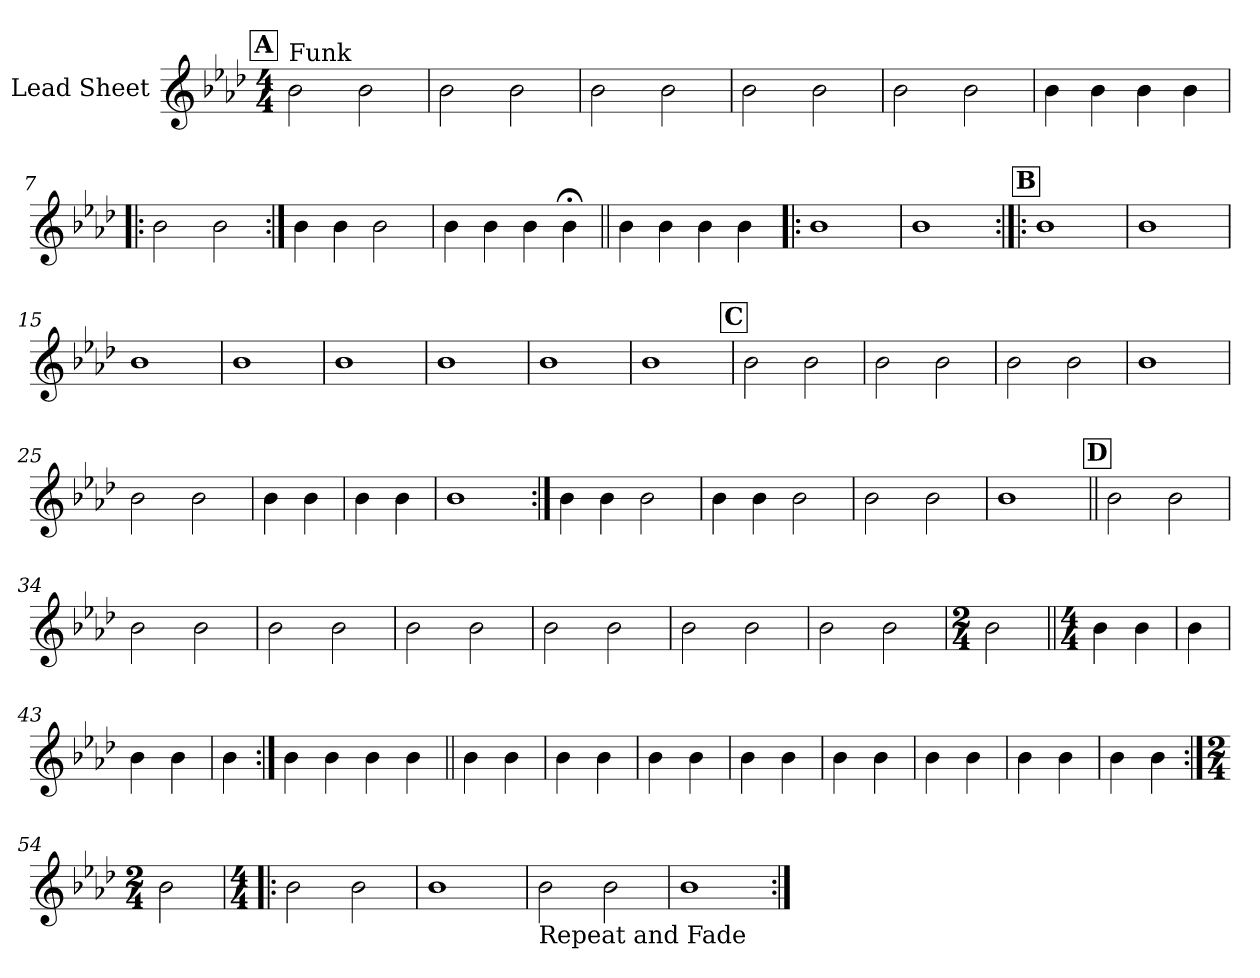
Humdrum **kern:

**kern
*part1
*staff1
*I"Lead Sheet
*clefG2
*k[b-e-a-d-]
*A-:
*M4/4
*MM112
!!LO:REH:place=s1:a:fs=14:t=A
=1
!LO:TX:a:t=Funk
2b-\
2b-\
=2
2b-\
2b-\
=3
2b-\
2b-\
=4
2b-\
2b-\
!!LO:LB:g=z
=5
2b-\
2b-\
=6
4b-\
4b-\
4b-\
4b-\
=7!|:
2b-\
2b-\
!!LO:LB:g=z
=8:|!
4b-\
4b-\
2b-\
=9
4b-\
4b-\
4b-\
4b-;<\
!!LO:LB:g=z
=10||
4b-\
4b-\
4b-\
4b-\
=11!|:
1b-
=12
1b-
!!LO:REH:place=s1:a:fs=14:t=B
=13:|!|:
1b-
=14
1b-
=15
1b-
=16
1b-
!!LO:LB:g=z
=17
1b-
=18
1b-
=19
1b-
=20
1b-
!!LO:REH:place=s1:a:fs=14:t=C
=21
2b-\
2b-\
=22
2b-\
2b-\
!!LO:LB:g=z
=23
2b-\
2b-\
=24
1b-
=25
2b-\
2b-\
=26
4b-\
4b-\
=27
4b-\
4b-\
=28
1b-
!!LO:LB:g=z
=29:|!
4b-\
4b-\
2b-\
=30
4b-\
4b-\
2b-\
=31
2b-\
2b-\
=32
1b-
!!LO:LB:g=z
!!LO:REH:place=s1:a:fs=14:t=D
=33||
2b-\
2b-\
=34
2b-\
2b-\
=35
2b-\
2b-\
=36
2b-\
2b-\
!!LO:LB:g=z
=37
2b-\
2b-\
=38
2b-\
2b-\
=39
2b-\
2b-\
=40
*M2/4
2b-\
!!LO:LB:g=z
=41||
*M4/4
4b-\
4b-\
=42
4b-\
=43
4b-\
4b-\
=44
4b-\
=45:|!
4b-\
4b-\
4b-\
4b-\
!!LO:PB:g=z
=46||
4b-\
4b-\
=47
4b-\
4b-\
=48
4b-\
4b-\
=49
4b-\
4b-\
=50
4b-\
4b-\
=51
4b-\
4b-\
=52
4b-\
4b-\
=53
4b-\
4b-\
!!LO:LB:g=z
=54:|!
*M2/4
2b-\
=55!|:
*M4/4
2b-\
2b-\
=56
1b-
=57
!LO:TX:b:t=Repeat and Fade
2b-\
2b-\
=58
1b-
=:|!
*-
